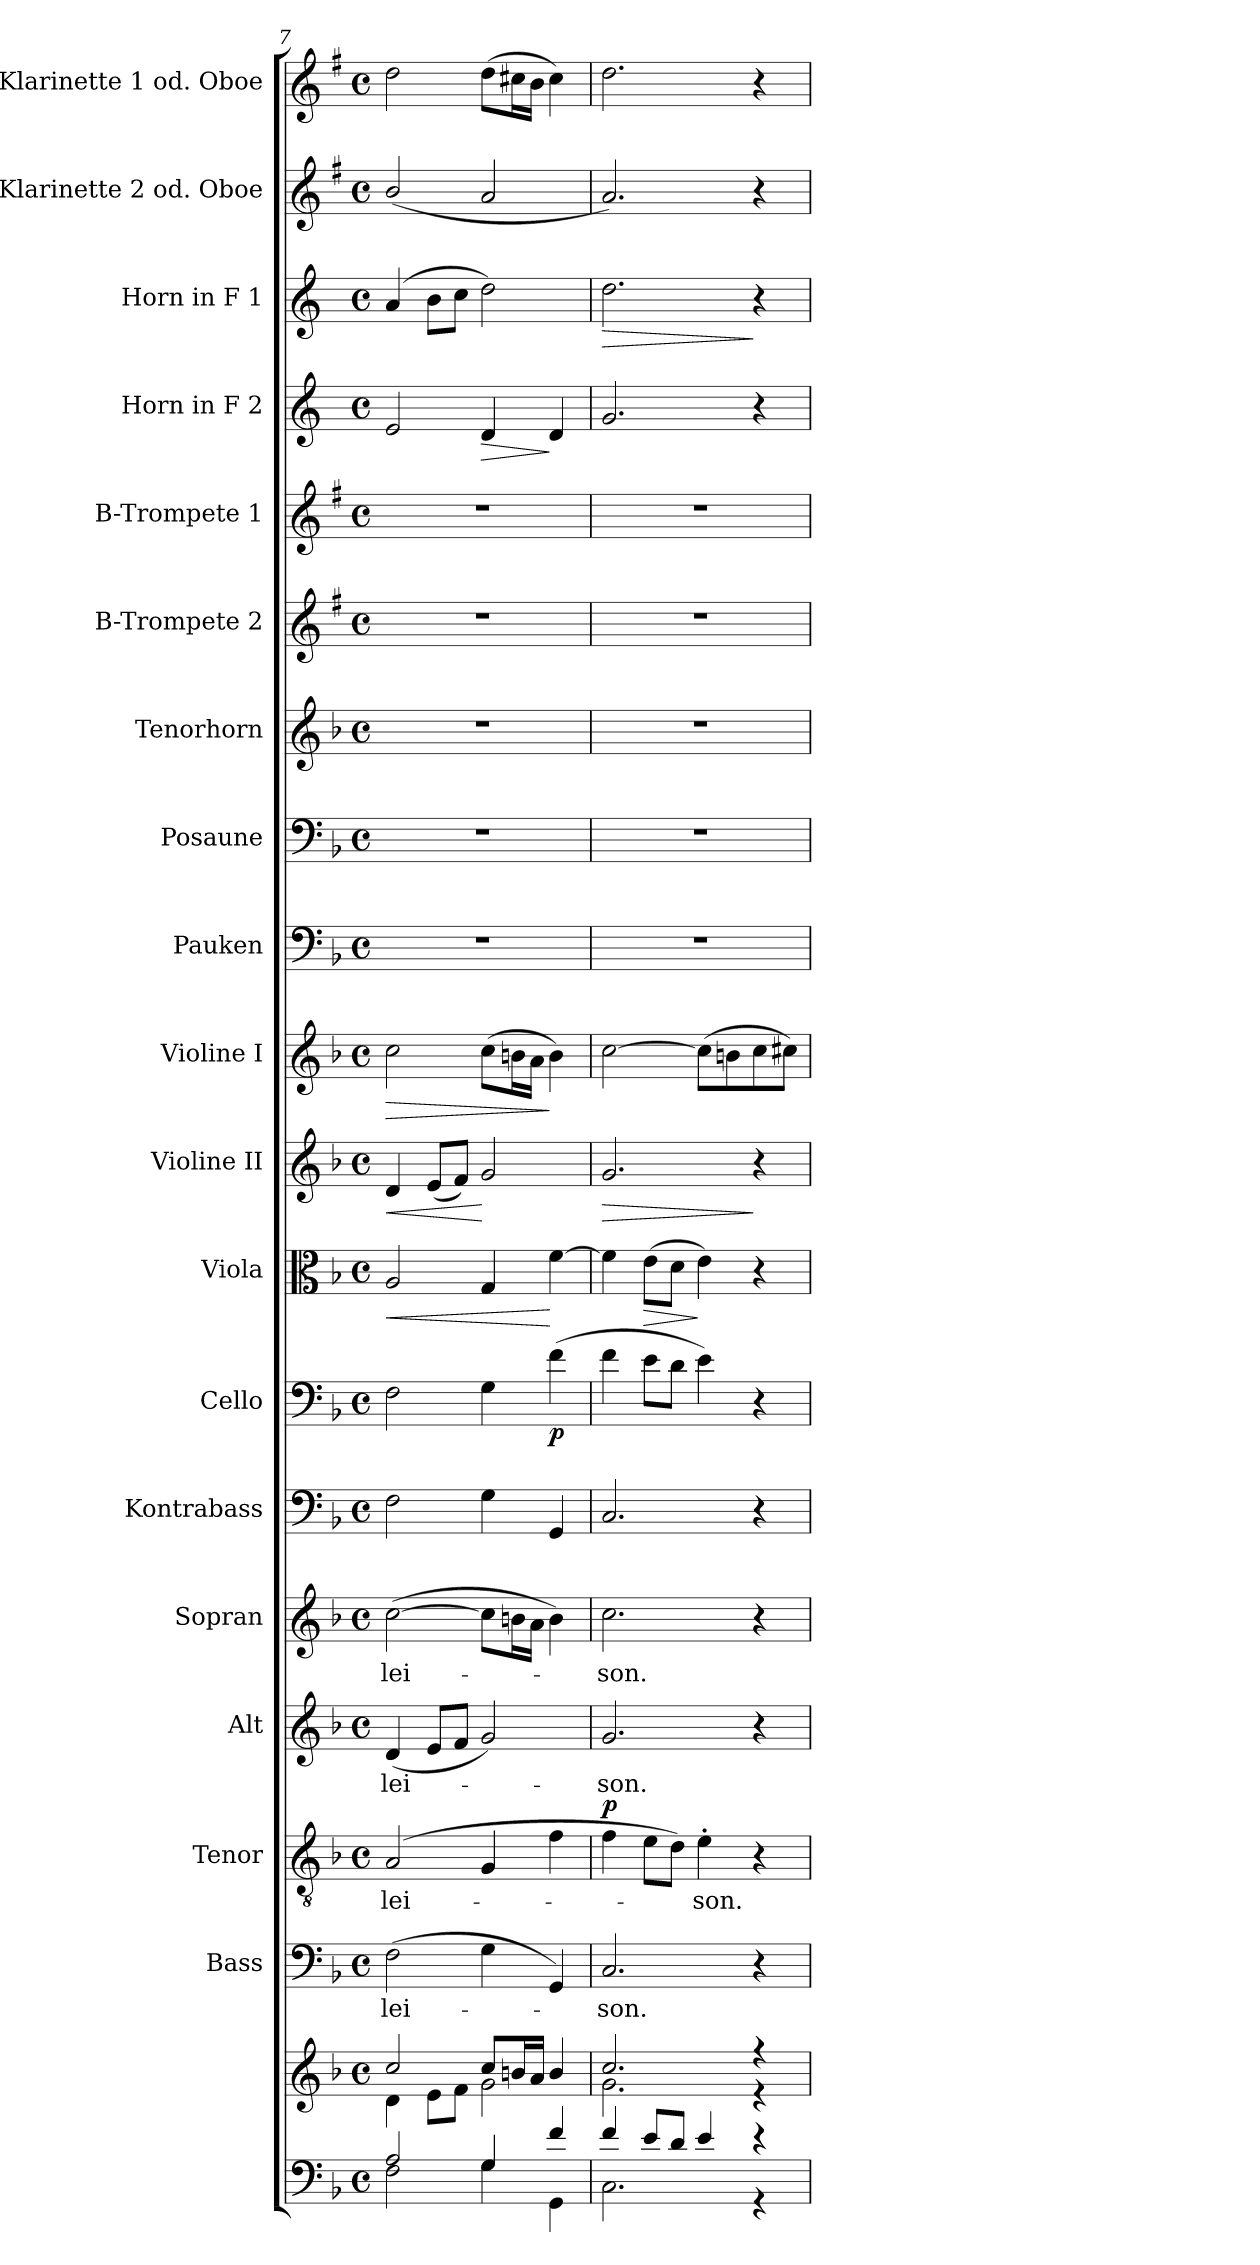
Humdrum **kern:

**kern	**kern	**kern	**text	**kern	**text	**dynam	**kern	**text	**kern	**text	**kern	**kern	**dynam	**kern	**dynam	**kern	**dynam	**kern	**dynam	**kern	**kern	**kern	**kern	**kern	**kern	**dynam	**kern	**dynam	**kern	**kern
*part19	*part19	*part18	*part18	*part17	*part17	*part17	*part16	*part16	*part15	*part15	*part14	*part13	*part13	*part12	*part12	*part11	*part11	*part10	*part10	*part9	*part8	*part7	*part6	*part5	*part4	*part4	*part3	*part3	*part2	*part1
*staff20	*staff19	*staff18	*staff18	*staff17	*staff17	*staff17	*staff16	*staff16	*staff15	*staff15	*staff14	*staff13	*staff13	*staff12	*staff12	*staff11	*staff11	*staff10	*staff10	*staff9	*staff8	*staff7	*staff6	*staff5	*staff4	*staff4	*staff3	*staff3	*staff2	*staff1
*	*	*I"Bass	*	*I"Tenor	*	*	*I"Alt	*	*I"Sopran	*	*I"Kontrabass	*I"Cello	*	*I"Viola	*	*I"Violine II	*	*I"Violine I	*	*I"Pauken	*I"Posaune	*I"Tenorhorn	*I"B-Trompete 2	*I"B-Trompete 1	*I"Horn in F 2	*	*I"Horn in F 1	*	*I"C-Klarinette 2 od. Oboe	*I"C-Klarinette 1 od. Oboe
*	*	*I'B.	*	*I'T.	*	*	*I'A.	*	*I'S.	*	*I'Kb.	*	*	*I'Vla.	*	*I'Vl. II	*	*I'Vl. I	*	*I'Pk.	*I'Pos.	*I'T. Hrn.	*I'B Trp. 2	*I'B Trp. 1	*	*	*	*	*I'C Kl. 2	*I'C Kl. 1
*clefF4	*clefG2	*clefF4	*	*clefGv2	*	*	*clefG2	*	*clefG2	*	*clefF4	*clefF4	*	*clefC3	*	*clefG2	*	*clefG2	*	*clefF4	*clefF4	*clefG2	*clefG2	*clefG2	*clefG2	*	*clefG2	*	*clefG2	*clefG2
*	*	*	*	*	*	*	*	*	*	*	*ITrd7c12	*	*	*	*	*	*	*	*	*	*	*ITrd8c14	*ITrd1c2	*ITrd1c2	*ITrd4c7	*	*ITrd4c7	*	*ITrd1c2	*ITrd1c2
*k[b-]	*k[b-]	*k[b-]	*	*k[b-]	*	*	*k[b-]	*	*k[b-]	*	*k[b-]	*k[b-]	*	*k[b-]	*	*k[b-]	*	*k[b-]	*	*k[b-]	*k[b-]	*k[b-]	*k[b-]	*k[b-]	*k[b-]	*	*k[b-]	*	*k[b-]	*k[b-]
*F:	*F:	*F:	*	*F:	*	*	*F:	*	*F:	*	*F:	*F:	*	*F:	*	*F:	*	*F:	*	*F:	*F:	*F:	*F:	*F:	*F:	*	*F:	*	*F:	*F:
*M4/4	*M4/4	*M4/4	*	*M4/4	*	*	*M4/4	*	*M4/4	*	*M4/4	*M4/4	*	*M4/4	*	*M4/4	*	*M4/4	*	*M4/4	*M4/4	*M4/4	*M4/4	*M4/4	*M4/4	*	*M4/4	*	*M4/4	*M4/4
*met(c)	*met(c)	*met(c)	*	*met(c)	*	*	*met(c)	*	*met(c)	*	*met(c)	*met(c)	*	*met(c)	*	*met(c)	*	*met(c)	*	*met(c)	*met(c)	*met(c)	*met(c)	*met(c)	*met(c)	*	*met(c)	*	*met(c)	*met(c)
=7	=7	=7	=7	=7	=7	=7	=7	=7	=7	=7	=7	=7	=7	=7	=7	=7	=7	=7	=7	=7	=7	=7	=7	=7	=7	=7	=7	=7	=7	=7
*^	*^	*	*	*	*	*	*	*	*	*	*	*	*	*	*	*	*	*	*	*	*	*	*	*	*	*	*	*	*	*
!	!	!	!	!	!LO:LY:b	!	!LO:LY:b	!	!	!LO:LY:b	!	!LO:LY:b	!	!	!	!	!LO:HP:b	!	!LO:HP:b	!	!LO:HP:b	!	!	!	!	!	!	!	!	!	!	!
2A/	2F\	2cc/	4d\	(>2F\	-lei-	(2A/	-lei-	.	(<4d/	-lei-	(>[2cc\	-lei-	2FF\	2F\	.	2A/	<	4d/	<	2cc\	>	1r	1r	1r	1r	1r	2A/	.	(4d/	.	(<2a/	2cc\
.	.	.	8e\L	.	.	.	.	.	8e/L	.	.	.	.	.	.	.	.	(<8e/L	.	.	.	.	.	.	.	.	.	.	8e\L	.	.	.
.	.	.	8f\J	.	.	.	.	.	8f/J	.	.	.	.	.	.	.	.	8f/J)	.	.	.	.	.	.	.	.	.	.	8f\J	.	.	.
!	!	!	!	!	!	!	!	!	!	!	!	!	!	!	!	!	!	!	!	!	!	!	!	!	!	!	!	!LO:HP:b	!	!	!	!
4G/	4G\	8cc/L	2g\	4G\	.	4G/	.	.	2g/)	.	8cc\L]	.	4GG\	4G\	.	4G/	.	2g/	[	(>8cc\L	.	.	.	.	.	.	4G/	>	2g\)	.	2g/	(>8cc\L
.	.	16bn/L	.	.	.	.	.	.	.	.	16bn\L	.	.	.	.	.	.	.	.	16bn\L	.	.	.	.	.	.	.	.	.	.	.	16bn\L
.	.	16a/JJ	.	.	.	.	.	.	.	.	16a\JJ	.	.	.	.	.	.	.	.	16a\JJ	.	.	.	.	.	.	.	.	.	.	.	16a\JJ
!	!	!	!	!	!	!	!	!	!	!	!	!	!	!	!LO:DY:b	!	!	!	!	!	!	!	!	!	!	!	!	!	!	!	!	!
4f/	4GG\	4b/	.	4GG/)	.	4f\	.	.	.	.	4b\)	.	4GGG/	(>4f\	p	[4f\	[	.	.	4b\)	]	.	.	.	.	.	4G/	]	.	.	.	4b\)
=8	=8	=8	=8	=8	=8	=8	=8	=8	=8	=8	=8	=8	=8	=8	=8	=8	=8	=8	=8	=8	=8	=8	=8	=8	=8	=8	=8	=8	=8	=8	=8	=8
!	!	!	!	!	!LO:LY:b	!	!	!LO:DY:a	!	!LO:LY:b	!	!LO:LY:b	!	!	!	!	!	!	!LO:HP:b	!	!	!	!	!	!	!	!	!	!	!LO:HP:b	!	!
4f/	2.C\	2.cc/	2.g\	2.C/	-son.	4f\	.	p	2.g/	-son.	2.cc\	-son.	2.CC/	4f\	.	4f\]	.	2.g/	>	[2cc\	.	1r	1r	1r	1r	1r	2.c/	.	2.g\	>	2.g/)	2.cc\
!	!	!	!	!	!	!	!	!	!	!	!	!	!	!	!	!	!LO:HP:b	!	!	!	!	!	!	!	!	!	!	!	!	!	!	!
8e/L	.	.	.	.	.	8e\L	.	.	.	.	.	.	.	8e\L	.	(>8e\L	>	.	.	.	.	.	.	.	.	.	.	.	.	.	.	.
8d/J	.	.	.	.	.	8d\J)	.	.	.	.	.	.	.	8d\J	.	8d\J	.	.	.	.	.	.	.	.	.	.	.	.	.	.	.	.
!	!	!	!	!	!	!	!LO:LY:b	!	!	!	!	!	!	!	!	!	!	!	!	!	!	!	!	!	!	!	!	!	!	!	!	!
4e/	.	.	.	.	.	4e'>\	-son.	.	.	.	.	.	.	4e\)	.	4e\)	]	.	.	(>8cc\L]	.	.	.	.	.	.	.	.	.	.	.	.
.	.	.	.	.	.	.	.	.	.	.	.	.	.	.	.	.	.	.	.	8bn\	.	.	.	.	.	.	.	.	.	.	.	.
4r	4r	4r	4r	4r	.	4r	.	.	4r	.	4r	.	4r	4r	.	4r	.	4r	]	8cc\	.	.	.	.	.	.	4r	.	4r	]	4r	4r
.	.	.	.	.	.	.	.	.	.	.	.	.	.	.	.	.	.	.	.	8cc#X\J)	.	.	.	.	.	.	.	.	.	.	.	.
*v	*v	*	*	*	*	*	*	*	*	*	*	*	*	*	*	*	*	*	*	*	*	*	*	*	*	*	*	*	*	*	*	*
*	*v	*v	*	*	*	*	*	*	*	*	*	*	*	*	*	*	*	*	*	*	*	*	*	*	*	*	*	*	*	*	*
=	=	=	=	=	=	=	=	=	=	=	=	=	=	=	=	=	=	=	=	=	=	=	=	=	=	=	=	=	=	=
*-	*-	*-	*-	*-	*-	*-	*-	*-	*-	*-	*-	*-	*-	*-	*-	*-	*-	*-	*-	*-	*-	*-	*-	*-	*-	*-	*-	*-	*-	*-
